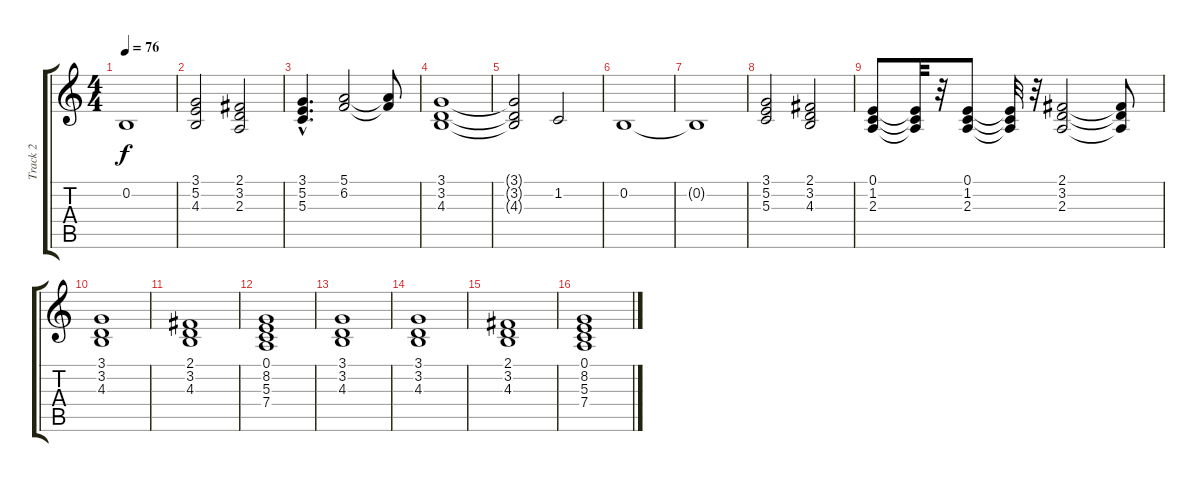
\track ("Track 2" "Track 2") {instrument stringensemble2}
\staff {score tabs}
\tuning (E4 B3 G3 D3 A2 E2) {hide}
\ts (4 4)
\tempo 76
\clef g2
\ks c
0.2{t}.1{dy f} |
(3.1 5.2 4.3).2 (2.1 3.2 2.3).2 |
(3.1{hac} 5.2 5.3).4{d} (5.1 6.2).2 (5.1{t} 6.2{t}).8 |
(3.1 3.2 4.3).1 |
(3.1{t} 3.2{t} 4.3{t}).2 1.2.2 |
0.2.1 |
0.2{t}.1 |
(3.1 5.2 5.3).2 (2.1 3.2 4.3).2 |
(0.1 1.2 2.3).8 (0.1{t} 1.2{t} 2.3{t}).32 r.32 (0.1 1.2 2.3).8 (0.1{t} 1.2{t} 2.3{t}).32 r.32 (2.1 3.2 2.3).2 (2.1{t} 3.2{t} 2.3{t}).8 |
(3.1 3.2 4.3).1 |
(2.1 3.2 4.3).1 |
(0.1 8.2 5.3 7.4).1 |
(3.1 3.2 4.3).1 |
(3.1 3.2 4.3).1 |
(2.1 3.2 4.3).1 |
(0.1 8.2 5.3 7.4).1
